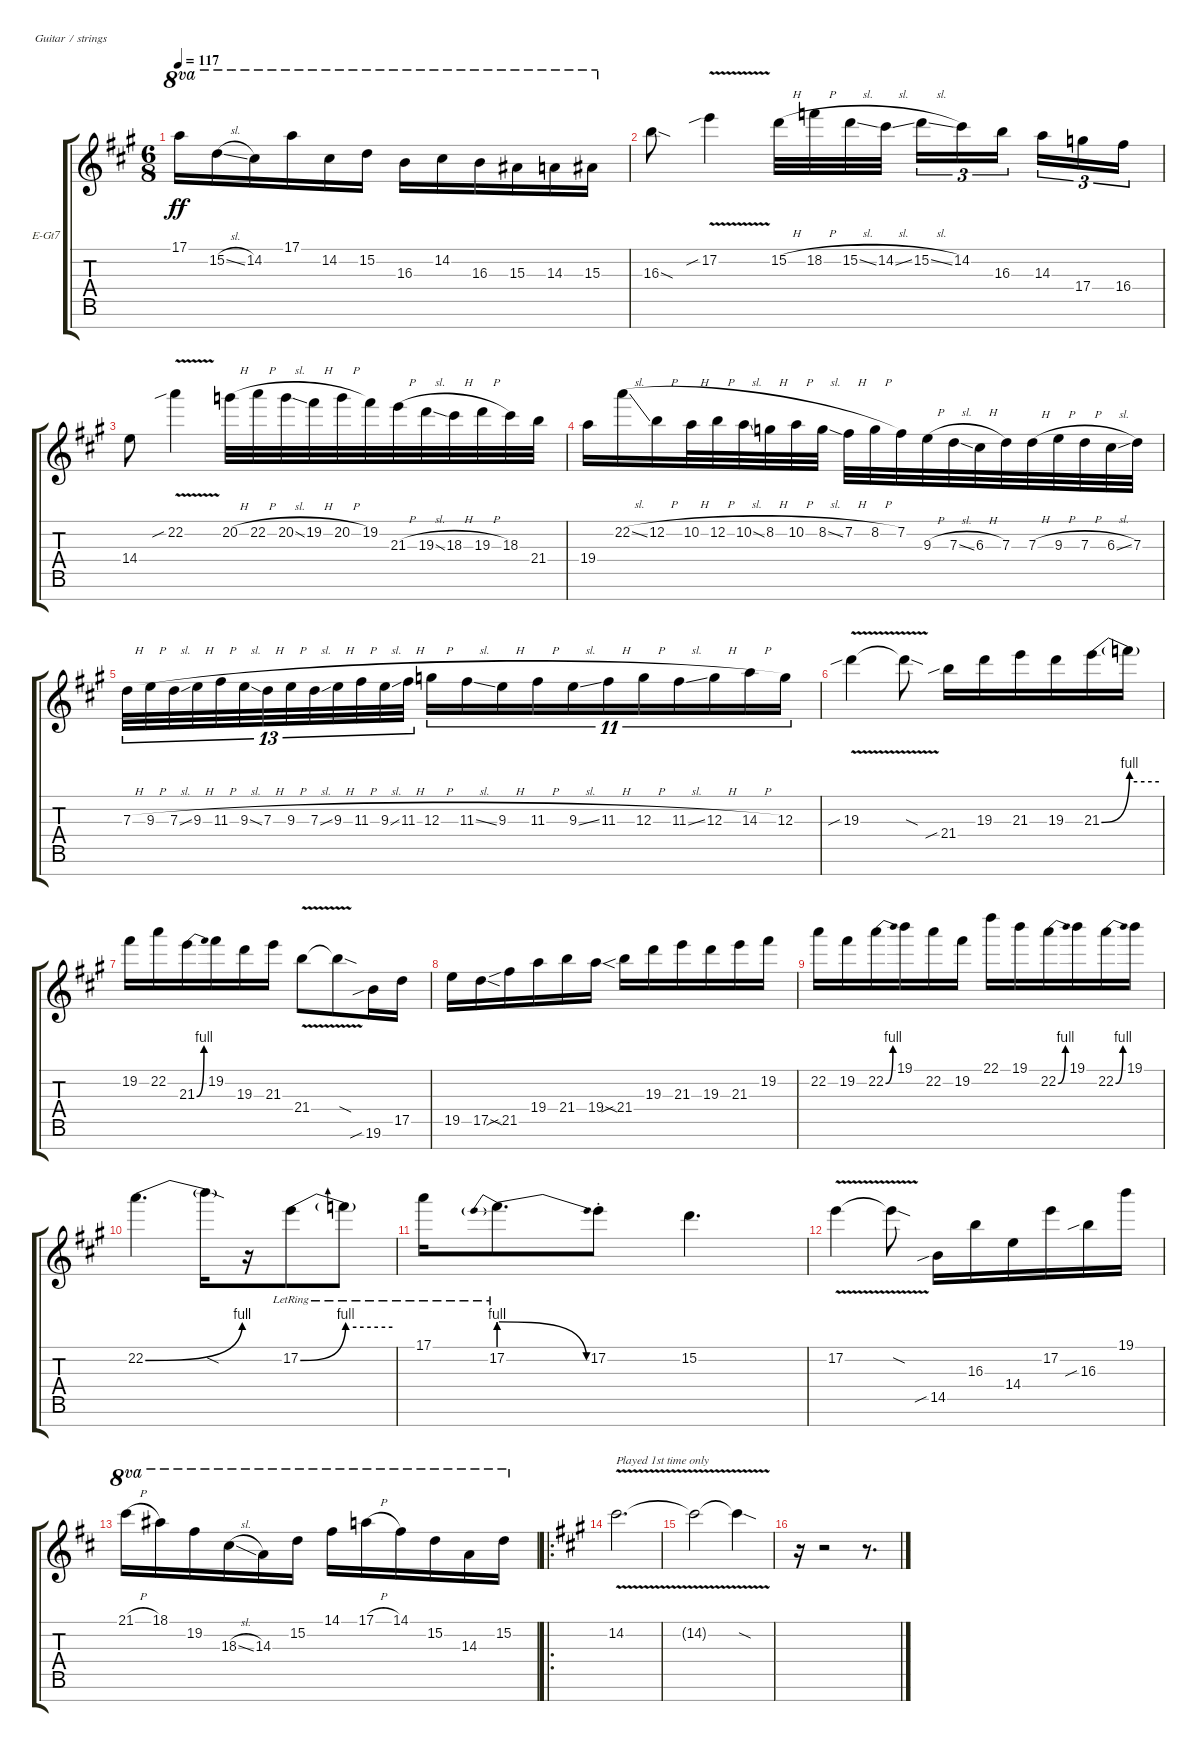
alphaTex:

\bracketExtendMode groupsimilarinstruments
\firstSystemTrackNameOrientation horizontal
\otherSystemsTrackNameOrientation horizontal
\track ("Lead Guitar 1" "E-Gt7") {instrument overdrivenguitar}
\staff {score tabs}
\tuning (E4 B3 G3 D3 A2 E2 B1)
\ts (6 8)
\tempo 117
\clef g2
\ks a
17.1.16{ot 8va dy ff} 15.2{sl}.16{ot 8va} 14.2.16{ot 8va} 17.1.16{ot 8va} 14.2.16{ot 8va} 15.2.16{ot 8va} 16.3.16{ot 8va} 14.2.16{ot 8va} 16.3.16{ot 8va} 15.3.16{ot 8va} 14.3.16{ot 8va} 15.3.16{ot 8va} |
16.3{sod}.8 17.2{v sib}.4 15.2{h}.32 18.2{h}.32 15.2{sl}.32 14.2{sl}.32 15.2{sl}.16{tu (3 2)} 14.2.16{tu (3 2)} 16.3.16{tu (3 2)} 14.3.16{tu (3 2)} 17.4.16{tu (3 2)} 16.4.16{tu (3 2)} |
14.4.8 22.2{v sib}.4 20.2{h}.32 22.2{h}.32 20.2{sl}.32 19.2{h}.32 20.2{h}.32 19.2.32 21.3{h}.32 19.3{sl}.32 18.3{h}.32 19.3{h}.32 18.3.32 21.4.32 |
19.4.16 22.2{sl}.16 12.2{h}.16 10.2{h}.32 12.2{h}.32 10.2{sl}.32 8.2{h}.32 10.2{h}.32 8.2{sl}.32 7.2{h}.32 8.2{h}.32 7.2.32 9.3{h}.32 7.3{sl}.32 6.3{h}.32 7.3.32 7.3{h}.32 9.3{h}.32 7.3{h}.32 6.3{sl}.32 7.3.32 |
7.3{h}.32{tu (13 8)} 9.3{h}.32{tu (13 8)} 7.3{sl}.32{tu (13 8)} 9.3{h}.32{tu (13 8)} 11.3{h}.32{tu (13 8)} 9.3{sl}.32{tu (13 8)} 7.3{h}.32{tu (13 8)} 9.3{h}.32{tu (13 8)} 7.3{sl}.32{tu (13 8)} 9.3{h}.32{tu (13 8)} 11.3{h}.32{tu (13 8)} 9.3{sl}.32{tu (13 8)} 11.3{h}.32{tu (13 8)} 12.3{h}.16{tu (11 8)} 11.3{sl}.16{tu (11 8)} 9.3{h}.16{tu (11 8) beam merge} 11.3{h}.16{tu (11 8)} 9.3{sl}.16{tu (11 8)} 11.3{h}.16{tu (11 8)} 12.3{h}.16{tu (11 8)} 11.3{sl}.16{tu (11 8)} 12.3{h}.16{tu (11 8)} 14.3{h}.16{tu (11 8)} 12.3.16{tu (11 8)} |
19.3{v sib}.4 19.3{v sod t}.8 21.4{sib}.16 19.3.16 21.3.16 19.3.16 21.3{be (bend 0 0 15 4)}.16 21.3{be (hold 0 2 60 2) t}.16 |
19.2.16 22.2.16 21.3{be (bend 0 0 15 4)}.16 19.2.16 19.3.16 21.3.16 21.4{v}.8 21.4{v sod t}.8 19.6{sib}.16 17.5.16 |
19.5.16 17.5{sod}.16 21.5{sib}.16 19.4.16 21.4.16 19.4{sod}.16 21.4{sib}.16 19.3.16 21.3.16 19.3.16 21.3.16 19.2.16 |
22.2.16 19.2.16 22.2{be (bend 0 0 15 4)}.16 19.1.16 22.2.16 19.2.16 22.1.16 19.1.16 22.2{be (bend 0 0 15 4)}.16 19.1.16 22.2{be (bend 0 0 15 4)}.16 19.1.16 |
22.2{be (bend 0 0 15 4)}.4{d} 22.2{sod t}.16 r.16 17.2{be (bend 0 0 15 4) lr}.8 17.2{be (hold 0 3 60 3) lr t}.8 |
17.1{lr}.16 17.2{be (prebendrelease 0 4 15 0) lr}.8{d} 17.2{st}.8 15.2.4{d} |
17.2{v}.4 17.2{v sod t}.8 14.5{sib}.16 16.3.16 14.4.16 17.2.16 16.3{sib}.16 19.1.16 |
\ks d
21.1{h}.16{ot 8va} 18.1.16{ot 8va} 19.2.16{ot 8va} 18.3{sl}.16{ot 8va} 14.3.16{ot 8va} 15.2.16{ot 8va} 14.1.16{ot 8va} 17.1{h}.16{ot 8va} 14.1.16{ot 8va} 15.2.16{ot 8va} 14.3.16{ot 8va} 15.2.16{ot 8va} |
\ro
\ks a
14.2{v}.2{d txt "Played 1st time only"} |
14.2{v t}.2 14.2{v sod t}.4 |
r.16 r.2 r.8{d}
